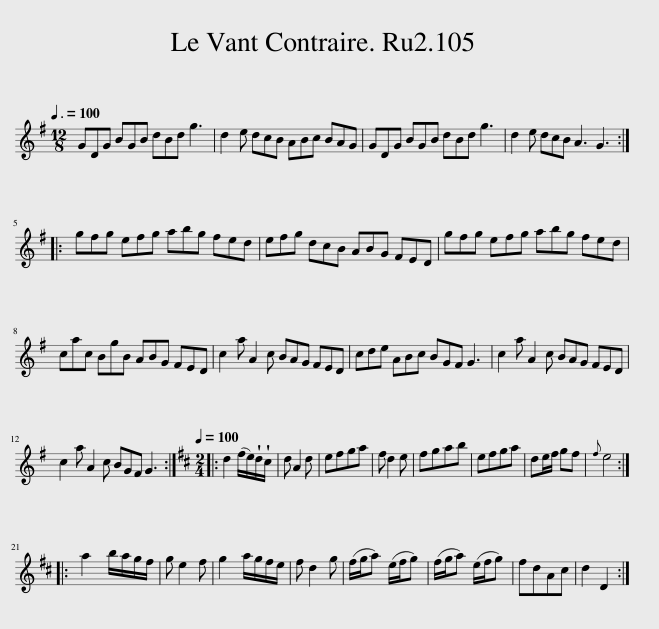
X:1
L:1/8
Q:3/8=100
M:12/8
I:linebreak $
K:G
V:1 treble
V:1
 GDG BGB dBd g3 | d2 e dcB ABc BAG | GDG BGB dBd g3 | d2 e dcB A3 G3 ::$ gfg efg abg fed | %5
 efg dcB ABG FED | gfg efg abg fed |$ cac BgB ABG FED | c2 a A2 c BAG FED | cde ABc BGF G3 | %10
 c2 a A2 c BAG FED |$ c2 a A2 c BGF G3 ::[K:D][M:2/4][Q:1/4=100] d2 (f/e/)!wedge!d/!wedge!c/ | d A2 d | efga | %15
 f d2 e | fgab | efga | de/f/ gf |{f} e4 ::$ %20
 a2 b/a/g/f/ | g e2 f | g2 a/g/f/e/ | f d2 g | (f/g/a) (e/f/g) | %25
 (f/g/a) (e/f/g) | fdAc | d2 D2 :| %28
